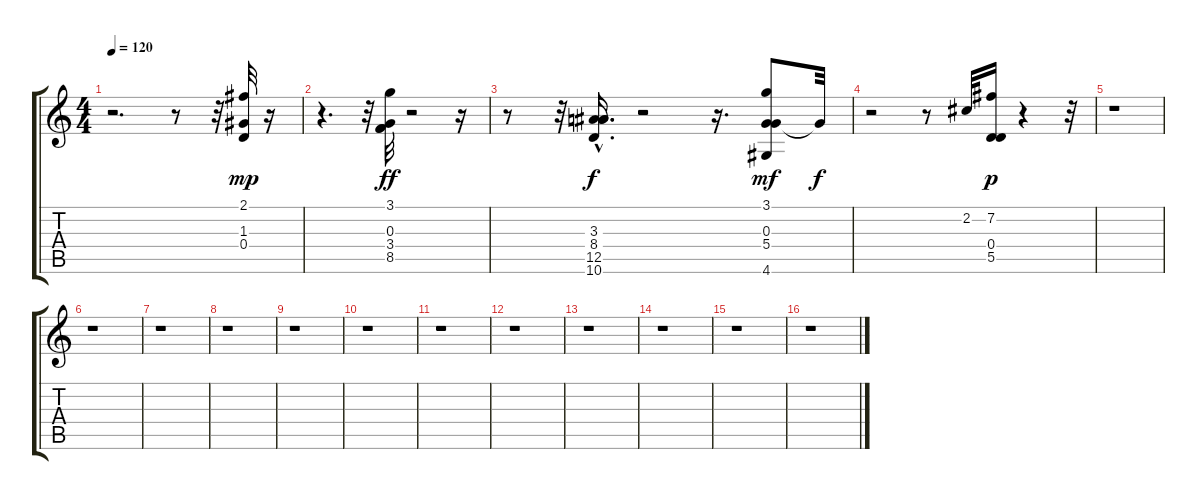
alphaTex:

\track "" {instrument electricguitarjazz}
\staff {score tabs}
\tuning (E4 B3 G3 D3 A2 E2) {hide}
\ts (4 4)
\tempo 120
\clef g2
\ks c
r.2{d dy pp} r.8 r.32 (2.1 1.3 0.4).32{dy mp} r.16 |
r.4{d} r.32 (3.1 0.3 3.4 8.5).32{dy ff} r.2 r.16 |
r.8 r.32 (3.3{hac} 8.4 12.5{hac} 10.6).16{d dy f} r.2 r.16{d} (3.1 0.3 5.4 4.6).8{dy mf} 0.3{t}.32{dy f} |
r.2 r.8 2.2.32 (7.2 0.4 5.5).16{dy p} r.4 r.32 |
r.1 |
r.1 |
r.1 |
r.1 |
r.1 |
r.1 |
r.1 |
r.1 |
r.1 |
r.1 |
r.1 |
r.1
